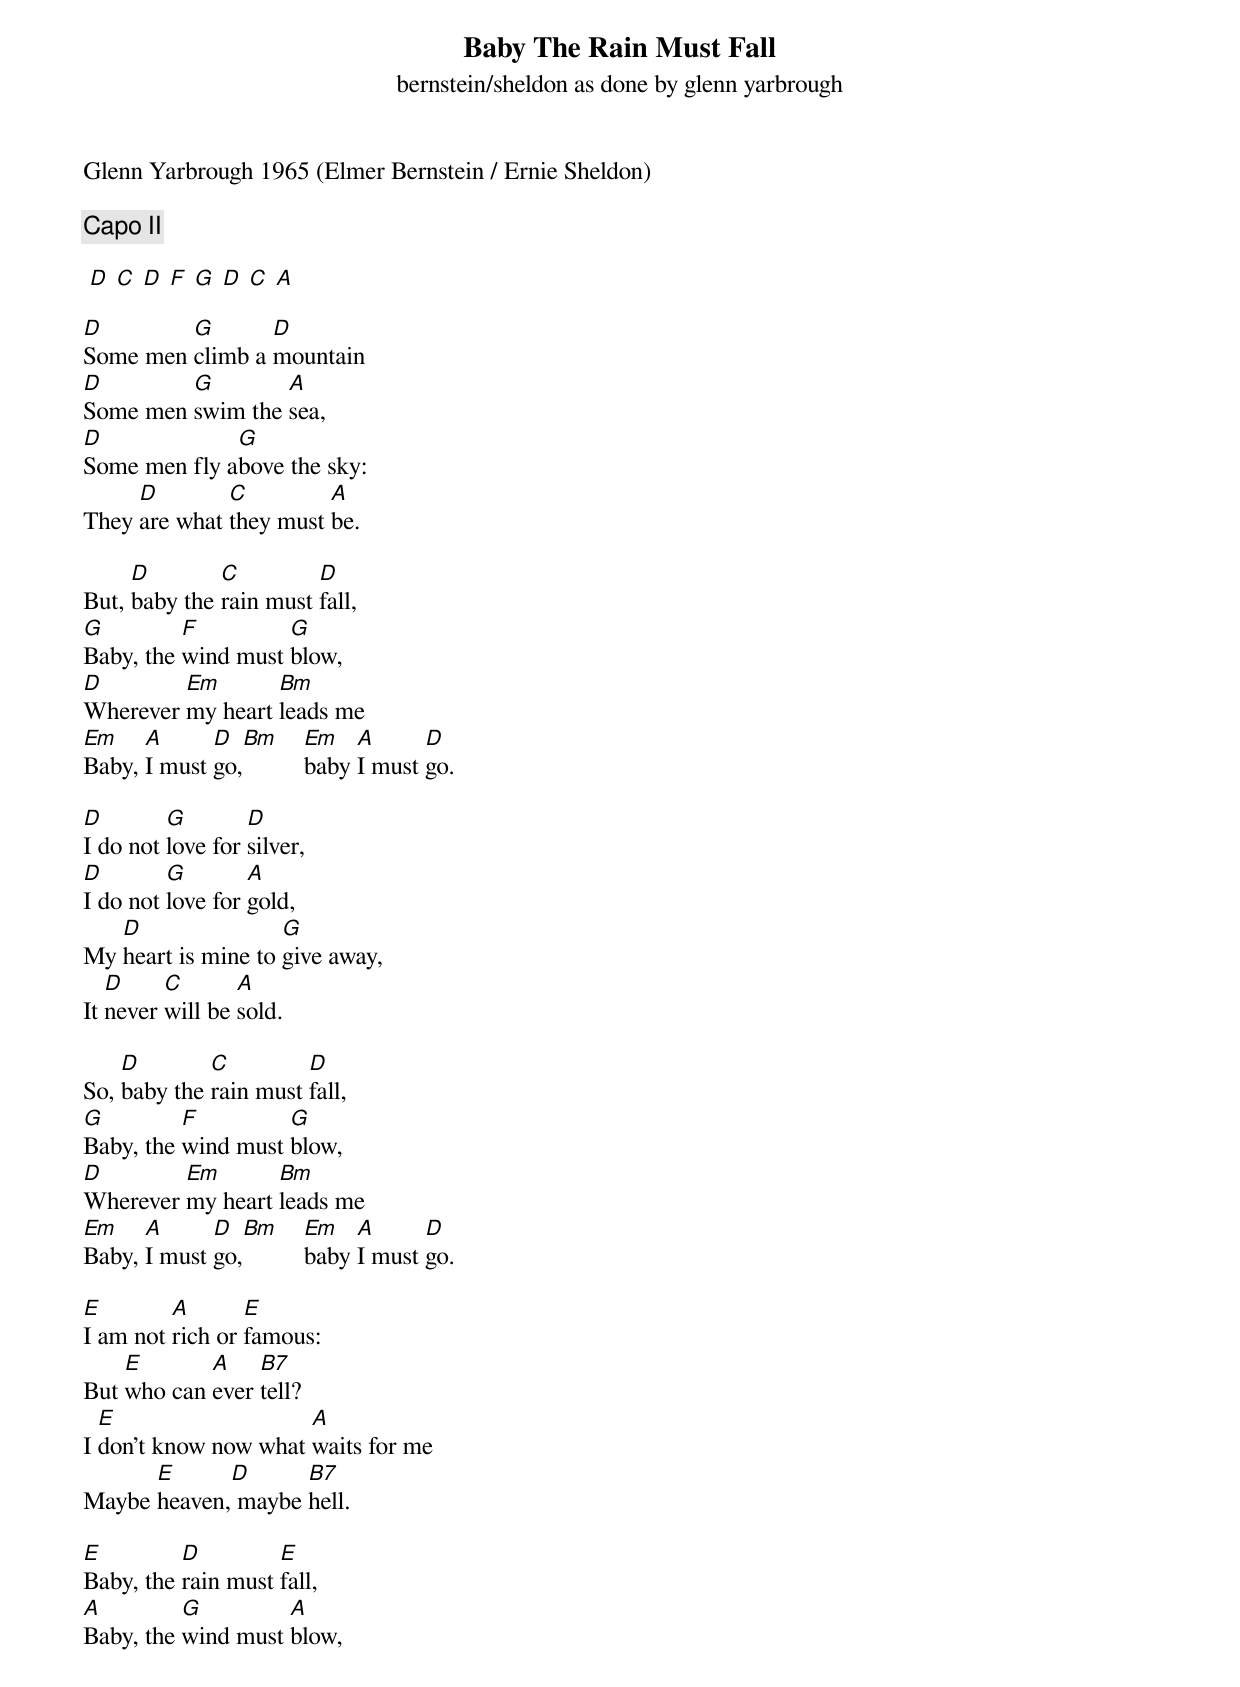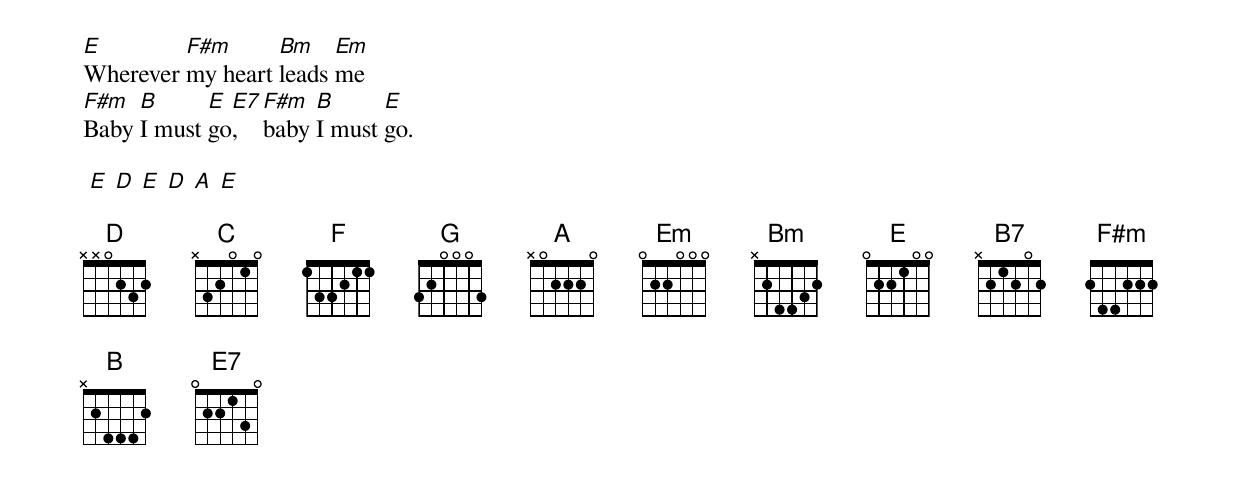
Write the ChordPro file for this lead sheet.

{title: Baby The Rain Must Fall}
{subtitle: bernstein/sheldon as done by glenn yarbrough }

Glenn Yarbrough 1965 (Elmer Bernstein / Ernie Sheldon)

{c:Capo II}

 [D] [C] [D] [F] [G] [D] [C] [A]

[D]Some men [G]climb a [D]mountain
[D]Some men [G]swim the [A]sea,
[D]Some men fly a[G]bove the sky:
They [D]are what [C]they must [A]be.

But, [D]baby the [C]rain must [D]fall,
[G]Baby, the [F]wind must [G]blow,
[D]Wherever [Em]my heart [Bm]leads me
[Em]Baby, [A]I must [D]go,[Bm]    [Em]baby [A]I must [D]go.

[D]I do not [G]love for [D]silver,
[D]I do not [G]love for [A]gold,
My [D]heart is mine to [G]give away,
It [D]never [C]will be [A]sold.

So, [D]baby the [C]rain must [D]fall,
[G]Baby, the [F]wind must [G]blow,
[D]Wherever [Em]my heart [Bm]leads me
[Em]Baby, [A]I must [D]go,[Bm]    [Em]baby [A]I must [D]go.

[E]I am not [A]rich or [E]famous:
But [E]who can [A]ever [B7]tell?
I [E]don't know now what [A]waits for me
Maybe [E]heaven,[D] maybe [B7]hell.

[E]Baby, the [D]rain must [E]fall,
[A]Baby, the [G]wind must [A]blow,
[E]Wherever [F#m]my heart [Bm]leads [Em]me
[F#m]Baby [B]I must [E]go[E7],  [F#m]baby [B]I must [E]go.

 [E] [D] [E] [D] [A] [E]

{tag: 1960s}
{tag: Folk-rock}
